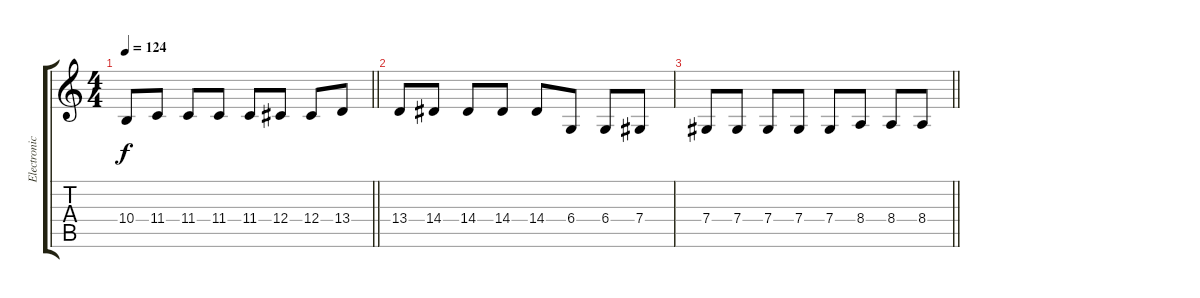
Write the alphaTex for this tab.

\track ("Electronic instrument 1" "Electronic") {instrument lead6voice}
\staff {score tabs}
\tuning (Eb4 Bb3 Gb3 Db3 Ab2 Eb2) {hide}
\ts (4 4)
\tempo 124
\clef g2
\barLineRight lightlight
\ks c
10.4.8{dy f} 11.4.8 11.4.8 11.4.8 11.4.8 12.4.8 12.4.8 13.4.8 |
13.4.8 14.4.8 14.4.8 14.4.8 14.4.8 6.4.8 6.4.8 7.4.8 |
\barLineRight lightlight
7.4.8 7.4.8 7.4.8 7.4.8 7.4.8 8.4.8 8.4.8 8.4.8
